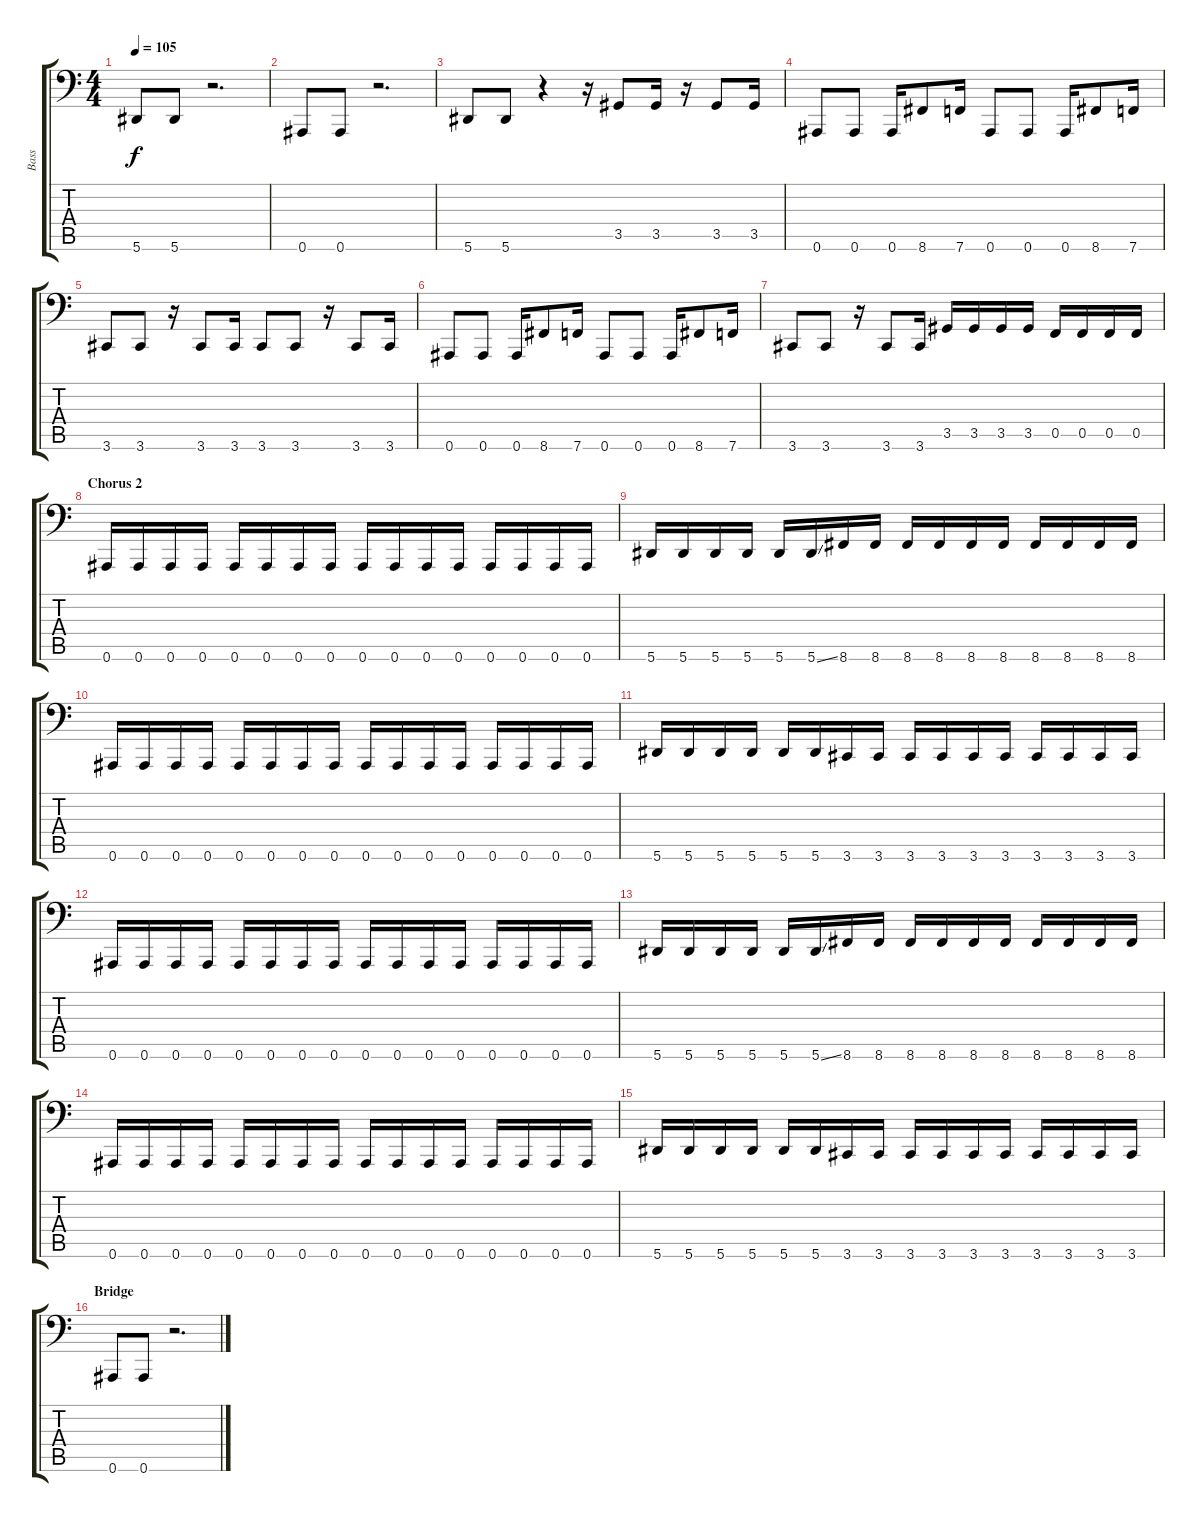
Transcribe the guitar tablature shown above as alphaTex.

\track ("Bass" "Bass") {instrument electricbasspick}
\staff {score tabs}
\tuning (C3 G2 Eb2 Bb1 F1 Bb0) {hide}
\ts (4 4)
\tempo 105
\clef f4
\ks c
5.6.8{dy f} 5.6.8 r.2{d} |
0.6.8 0.6.8 r.2{d} |
5.6.8 5.6.8 r.4 r.16 3.5.8 3.5.16 r.16 3.5.8 3.5.16 |
0.6.8 0.6.8 0.6.16 8.6.8 7.6.16 0.6.8 0.6.8 0.6.16 8.6.8 7.6.16 |
3.6.8 3.6.8 r.16 3.6.8 3.6.16 3.6.8 3.6.8 r.16 3.6.8 3.6.16 |
0.6.8 0.6.8 0.6.16 8.6.8 7.6.16 0.6.8 0.6.8 0.6.16 8.6.8 7.6.16 |
3.6.8 3.6.8 r.16 3.6.8 3.6.16 3.5.16 3.5.16 3.5.16 3.5.16 0.5.16 0.5.16 0.5.16 0.5.16 |
\section ("" "Chorus 2")
0.6.16 0.6.16 0.6.16 0.6.16 0.6.16 0.6.16 0.6.16 0.6.16 0.6.16 0.6.16 0.6.16 0.6.16 0.6.16 0.6.16 0.6.16 0.6.16 |
5.6.16 5.6.16 5.6.16 5.6.16 5.6.16 5.6{ss}.16 8.6.16 8.6.16 8.6.16 8.6.16 8.6.16 8.6.16 8.6.16 8.6.16 8.6.16 8.6.16 |
0.6.16 0.6.16 0.6.16 0.6.16 0.6.16 0.6.16 0.6.16 0.6.16 0.6.16 0.6.16 0.6.16 0.6.16 0.6.16 0.6.16 0.6.16 0.6.16 |
5.6.16 5.6.16 5.6.16 5.6.16 5.6.16 5.6.16 3.6.16 3.6.16 3.6.16 3.6.16 3.6.16 3.6.16 3.6.16 3.6.16 3.6.16 3.6.16 |
0.6.16 0.6.16 0.6.16 0.6.16 0.6.16 0.6.16 0.6.16 0.6.16 0.6.16 0.6.16 0.6.16 0.6.16 0.6.16 0.6.16 0.6.16 0.6.16 |
5.6.16 5.6.16 5.6.16 5.6.16 5.6.16 5.6{ss}.16 8.6.16 8.6.16 8.6.16 8.6.16 8.6.16 8.6.16 8.6.16 8.6.16 8.6.16 8.6.16 |
0.6.16 0.6.16 0.6.16 0.6.16 0.6.16 0.6.16 0.6.16 0.6.16 0.6.16 0.6.16 0.6.16 0.6.16 0.6.16 0.6.16 0.6.16 0.6.16 |
5.6.16 5.6.16 5.6.16 5.6.16 5.6.16 5.6.16 3.6.16 3.6.16 3.6.16 3.6.16 3.6.16 3.6.16 3.6.16 3.6.16 3.6.16 3.6.16 |
\section ("" "Bridge")
0.6.8 0.6.8 r.2{d}
